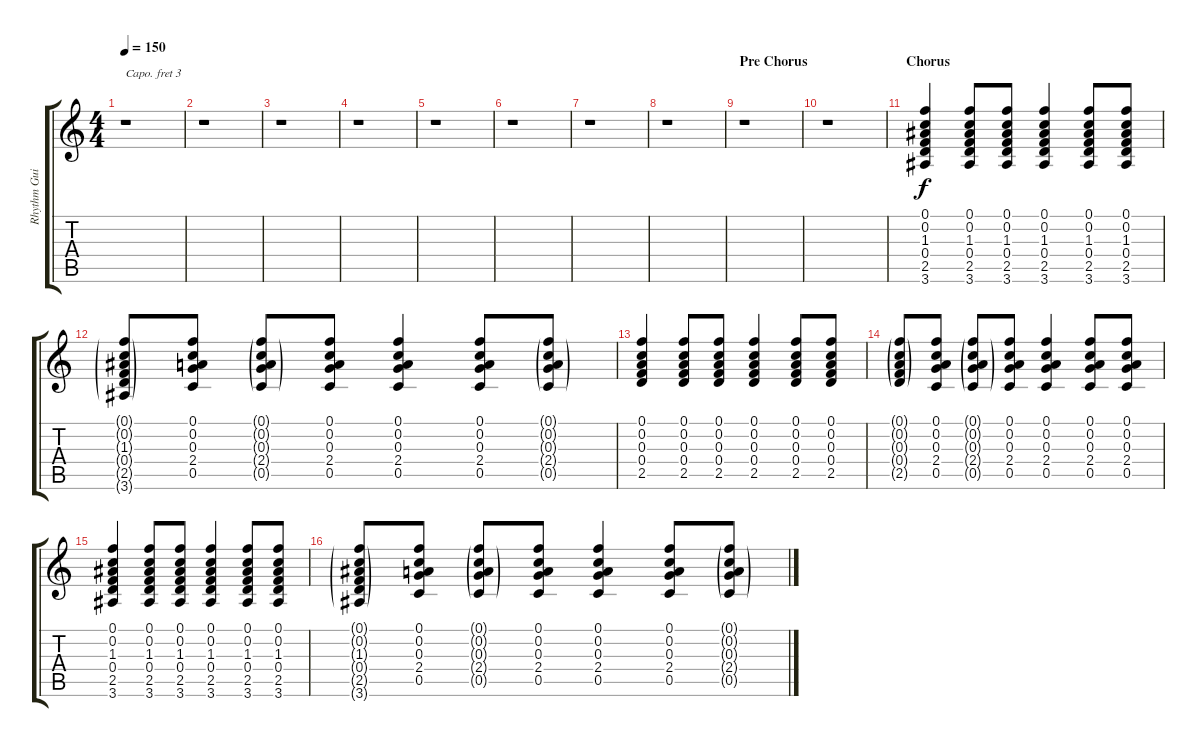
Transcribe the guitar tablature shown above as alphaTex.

\track ("Rhythm Guitar (Trevor)" "Rhythm Gui") {instrument acousticguitarsteel}
\staff {score tabs}
\capo 3
\tuning (D4 A3 Gb3 D3 A2 E2) {hide}
\ts (4 4)
\tempo 150
\clef g2
\ks c
r.1{dy f} |
r.1 |
r.1 |
r.1 |
r.1 |
r.1 |
r.1 |
r.1 |
\section ("" "Pre Chorus")
r.1 |
r.1 |
\section ("" "Chorus")
(0.1 0.2 1.3 0.4 2.5 3.6).4 (0.1 0.2 1.3 0.4 2.5 3.6).8 (0.1 0.2 1.3 0.4 2.5 3.6).8 (0.1 0.2 1.3 0.4 2.5 3.6).4 (0.1 0.2 1.3 0.4 2.5 3.6).8 (0.1 0.2 1.3 0.4 2.5 3.6).8 |
(0.1{g} 0.2{g} 1.3{g} 0.4{g} 2.5{g} 3.6{g}).8 (0.1 0.2 0.3 2.4 0.5).8 (0.1{g} 0.2{g} 0.3{g} 2.4{g} 0.5{g}).8 (0.1 0.2 0.3 2.4 0.5).8 (0.1 0.2 0.3 2.4 0.5).4 (0.1 0.2 0.3 2.4 0.5).8 (0.1{g} 0.2{g} 0.3{g} 2.4{g} 0.5{g}).8 |
(0.1 0.2 0.3 0.4 2.5).4 (0.1 0.2 0.3 0.4 2.5).8 (0.1 0.2 0.3 0.4 2.5).8 (0.1 0.2 0.3 0.4 2.5).4 (0.1 0.2 0.3 0.4 2.5).8 (0.1 0.2 0.3 0.4 2.5).8 |
(0.1{g} 0.2{g} 0.3{g} 0.4{g} 2.5{g}).8 (0.1 0.2 0.3 2.4 0.5).8 (0.1{g} 0.2{g} 0.3{g} 2.4{g} 0.5{g}).8 (0.1 0.2 0.3 2.4 0.5).8 (0.1 0.2 0.3 2.4 0.5).4 (0.1 0.2 0.3 2.4 0.5).8 (0.1 0.2 0.3 2.4 0.5).8 |
(0.1 0.2 1.3 0.4 2.5 3.6).4 (0.1 0.2 1.3 0.4 2.5 3.6).8 (0.1 0.2 1.3 0.4 2.5 3.6).8 (0.1 0.2 1.3 0.4 2.5 3.6).4 (0.1 0.2 1.3 0.4 2.5 3.6).8 (0.1 0.2 1.3 0.4 2.5 3.6).8 |
(0.1{g} 0.2{g} 1.3{g} 0.4{g} 2.5{g} 3.6{g}).8 (0.1 0.2 0.3 2.4 0.5).8 (0.1{g} 0.2{g} 0.3{g} 2.4{g} 0.5{g}).8 (0.1 0.2 0.3 2.4 0.5).8 (0.1 0.2 0.3 2.4 0.5).4 (0.1 0.2 0.3 2.4 0.5).8 (0.1{g} 0.2{g} 0.3{g} 2.4{g} 0.5{g}).8
